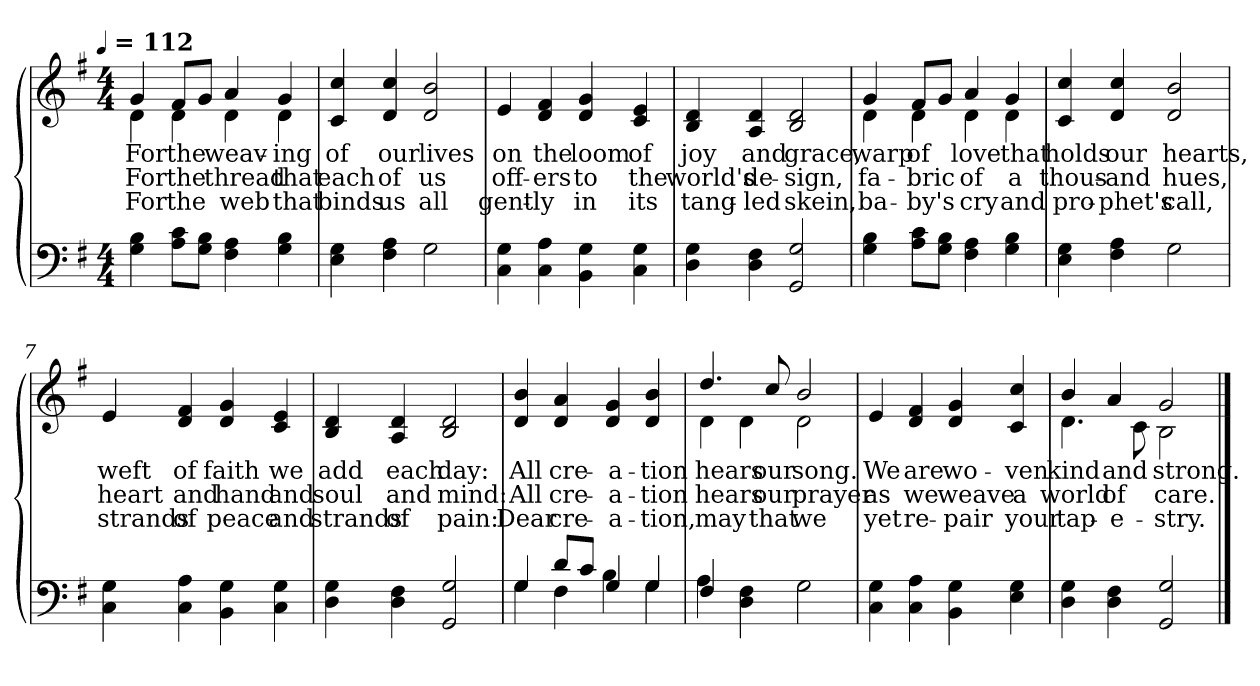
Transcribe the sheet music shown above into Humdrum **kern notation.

**kern	**kern	**text	**text	**text
*part1	*part1	*part1	*part1	*part1
*staff2	*staff1	*staff1	*staff1	*staff1
*clefF4	*clefG2	*	*	*
*k[f#]	*k[f#]	*	*	*
!!LO:TX:omd:t=[quarter] = 112
*M4/4	*M4/4	*	*	*
*MM112	*MM112	*	*	*
=1	=1	=1	=1	=1
*	*^	*	*	*
4G 4B	4g	4d	For	For	For
8A 8cL	8f#L	4d	the	the	the
8G 8BJ	8gJ	.	.	.	.
4F# 4A	4a	4d	weav-	thread	web
4G 4B	4g	4d	-ing	that	that
*	*v	*v	*	*	*
=2	=2	=2	=2	=2
4E 4G	4c 4cc	of	each	binds
4F# 4A	4d 4cc	our	of	us
2G	2d 2b	lives	us	all
=3	=3	=3	=3	=3
4C 4G	4e	on	off-	gent-
4C 4A	4d 4f#	the	-ers	-ly
4BB 4G	4d 4g	loom	to	in
4C 4G	4c 4e	of	the	its
=4	=4	=4	=4	=4
4D 4G	4B 4d	joy	world's	tang-
4D 4F#	4A 4d	and	de-	-led
2GG 2G	2B 2d	grace,	-sign,	skein,
!!LO:LB:g=z
=5	=5	=5	=5	=5
*	*^	*	*	*
4G 4B	4g	4d	warp	fa-	ba-
8A 8cL	8f#L	4d	of	-bric	-by's
8G 8BJ	8gJ	.	.	.	.
4F# 4A	4a	4d	love	of	cry
4G 4B	4g	4d	that	a	and
*	*v	*v	*	*	*
=6	=6	=6	=6	=6
4E 4G	4c 4cc	holds	thous-	pro-
4F# 4A	4d 4cc	our	-and	-phet's
2G	2d 2b	hearts,	hues,	call,
=7	=7	=7	=7	=7
4C 4G	4e	weft	heart	strands
4C 4A	4d 4f#	of	and	of
4BB 4G	4d 4g	faith	hand	peace
4C 4G	4c 4e	we	and	and
=8	=8	=8	=8	=8
4D 4G	4B 4d	add	soul	strands
4D 4F#	4A 4d	each	and	of
2GG 2G	2B 2d	day:	mind:	pain:
!!LO:LB:g=z
=9	=9	=9	=9	=9
*^	*	*	*	*
4G	4G	4d 4b	All	All	Dear
8dL	4F#	4d 4a	cre-	cre-	cre-
8cJ	.	.	.	.	.
4G	4B	4d 4g	-a-	-a-	-a-
4G	4G	4d 4b	-tion	-tion	-tion,
=10	=10	=10	=10	=10	=10
*	*	*^	*	*	*
4F#	4A	4.dd	4d	hears	hears	may
4D 4F#	4ryy	.	4d	.	.	.
.	.	8cc	.	our	our	that
2G	2ryy	2b	2d	song.	prayer	we
*v	*v	*	*	*	*	*
*	*v	*v	*	*	*
=11	=11	=11	=11	=11
4C 4G	4e	We	as	yet
4C 4A	4d 4f#	are	we	re-
4BB 4G	4d 4g	wo-	weave	-pair
4E 4G	4c 4cc	-ven	a	your
=12	=12	=12	=12	=12
*	*^	*	*	*
4D 4G	4b	4.d	kind	world	tap-
4D 4F#	4a	.	and	of	-e-
.	.	8c	.	.	.
2GG 2G	2g	2B	strong.	care.	-stry.
*	*v	*v	*	*	*
==	==	==	==	==
*-	*-	*-	*-	*-
